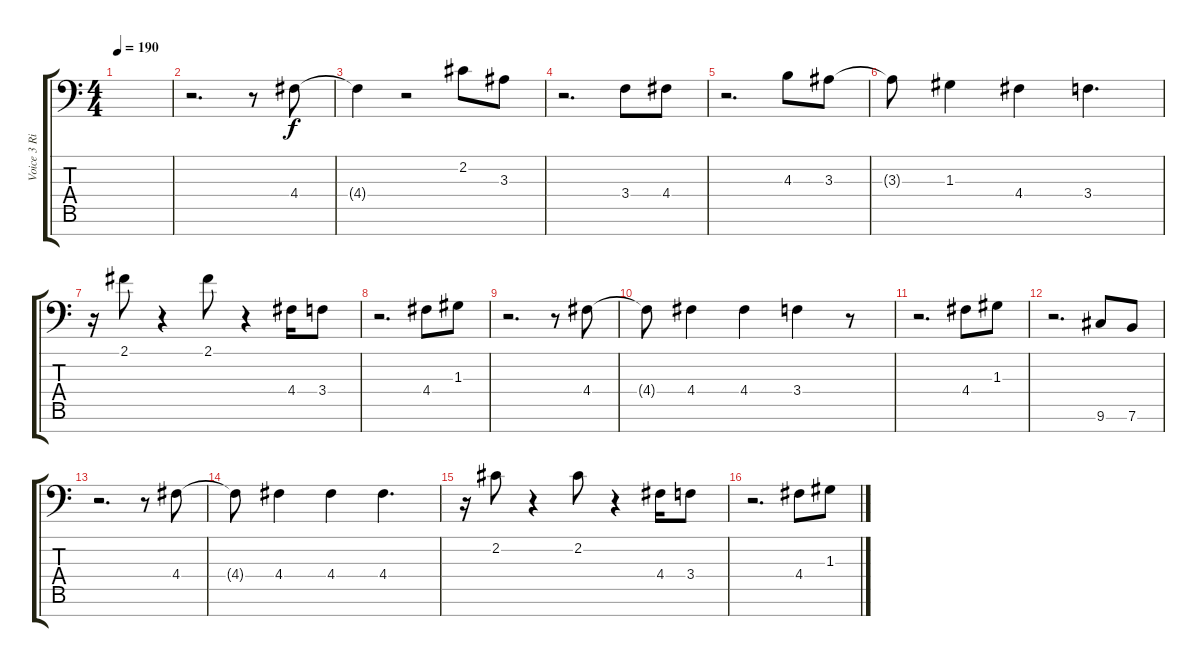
\track ("Voice 3 Right - Tord" "Voice 3 Ri") {instrument synthvoice}
\staff {score tabs}
\tuning (E4 B3 G3 D3 A2 E2 C-1) {hide}
\ts (4 4)
\tempo 190
\clef f4
\ks c
|
r.2{d} r.8 4.4.8 |
4.4{t}.4 r.2 2.2.8 3.3.8 |
r.2{d} 3.4.8 4.4.8 |
r.2{d} 4.3.8 3.3.8 |
3.3{t}.8 1.3.4 4.4.4 3.4.4{d} |
r.16 2.1.8 r.4 2.1.8 r.4 4.4.16 3.4.8 |
r.2{d} 4.4.8 1.3.8 |
r.2{d} r.8 4.4.8 |
4.4{t}.8 4.4.4 4.4.4 3.4.4 r.8 |
r.2{d} 4.4.8 1.3.8 |
r.2{d} 9.6.8 7.6.8 |
r.2{d} r.8 4.4.8 |
4.4{t}.8 4.4.4 4.4.4 4.4.4{d} |
r.16 2.2.8 r.4 2.2.8 r.4 4.4.16 3.4.8 |
r.2{d} 4.4.8 1.3.8
